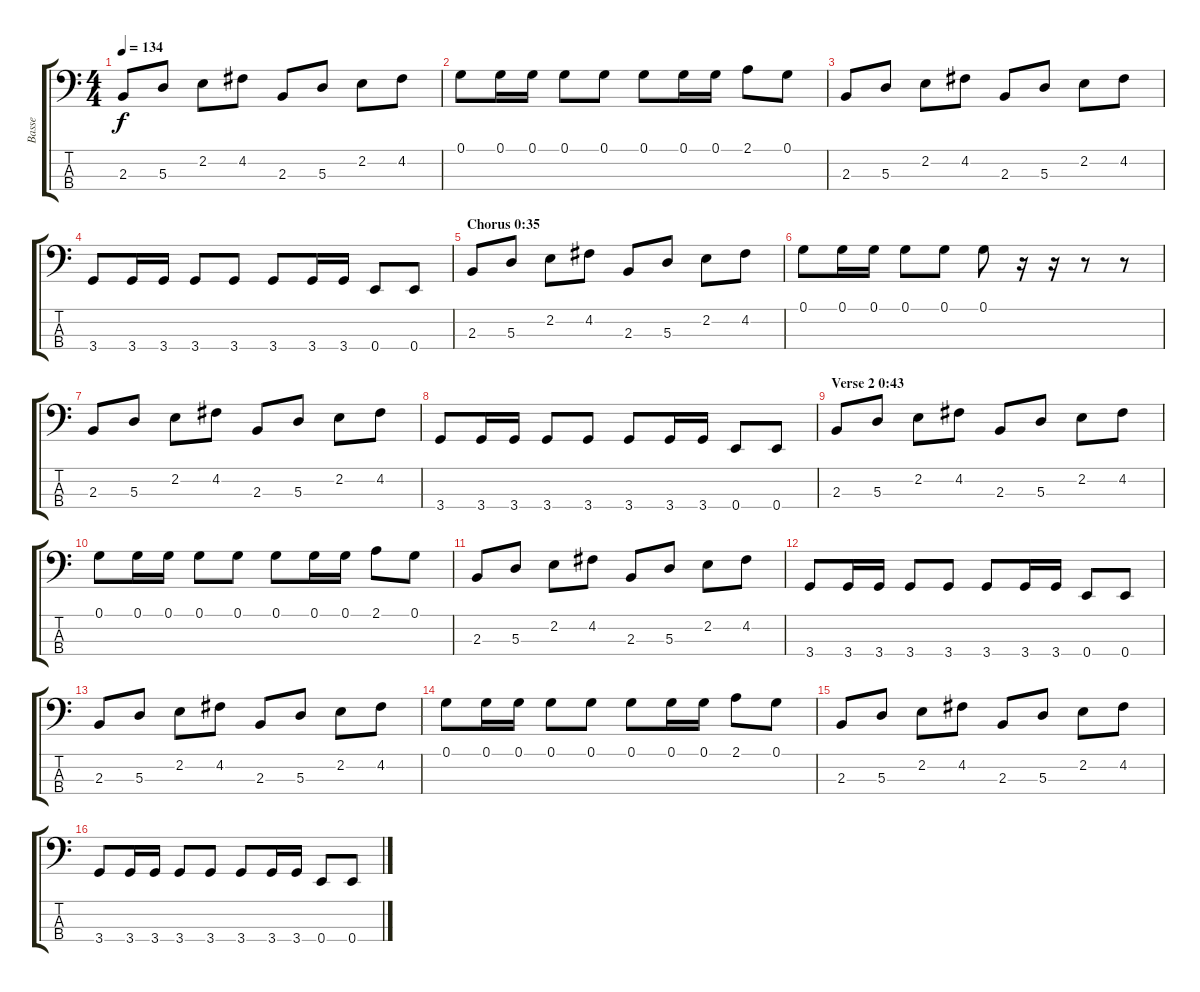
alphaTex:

\track ("Basse" "Basse") {instrument electricbasspick}
\staff {score tabs}
\tuning (G2 D2 A1 E1) {hide}
\ts (4 4)
\tempo 134
\clef f4
\ks c
2.3.8{dy f} 5.3.8 2.2.8 4.2.8 2.3.8 5.3.8 2.2.8 4.2.8 |
0.1.8 0.1.16 0.1.16 0.1.8 0.1.8 0.1.8 0.1.16 0.1.16 2.1.8 0.1.8 |
2.3.8 5.3.8 2.2.8 4.2.8 2.3.8 5.3.8 2.2.8 4.2.8 |
3.4.8 3.4.16 3.4.16 3.4.8 3.4.8 3.4.8 3.4.16 3.4.16 0.4.8 0.4.8 |
\section ("" "Chorus 0:35")
2.3.8 5.3.8 2.2.8 4.2.8 2.3.8 5.3.8 2.2.8 4.2.8 |
0.1.8 0.1.16 0.1.16 0.1.8 0.1.8 0.1.8 r.16 r.16 r.8 r.8 |
2.3.8 5.3.8 2.2.8 4.2.8 2.3.8 5.3.8 2.2.8 4.2.8 |
3.4.8 3.4.16 3.4.16 3.4.8 3.4.8 3.4.8 3.4.16 3.4.16 0.4.8 0.4.8 |
\section ("" "Verse 2 0:43")
2.3.8 5.3.8 2.2.8 4.2.8 2.3.8 5.3.8 2.2.8 4.2.8 |
0.1.8 0.1.16 0.1.16 0.1.8 0.1.8 0.1.8 0.1.16 0.1.16 2.1.8 0.1.8 |
2.3.8 5.3.8 2.2.8 4.2.8 2.3.8 5.3.8 2.2.8 4.2.8 |
3.4.8 3.4.16 3.4.16 3.4.8 3.4.8 3.4.8 3.4.16 3.4.16 0.4.8 0.4.8 |
2.3.8 5.3.8 2.2.8 4.2.8 2.3.8 5.3.8 2.2.8 4.2.8 |
0.1.8 0.1.16 0.1.16 0.1.8 0.1.8 0.1.8 0.1.16 0.1.16 2.1.8 0.1.8 |
2.3.8 5.3.8 2.2.8 4.2.8 2.3.8 5.3.8 2.2.8 4.2.8 |
3.4.8 3.4.16 3.4.16 3.4.8 3.4.8 3.4.8 3.4.16 3.4.16 0.4.8 0.4.8
